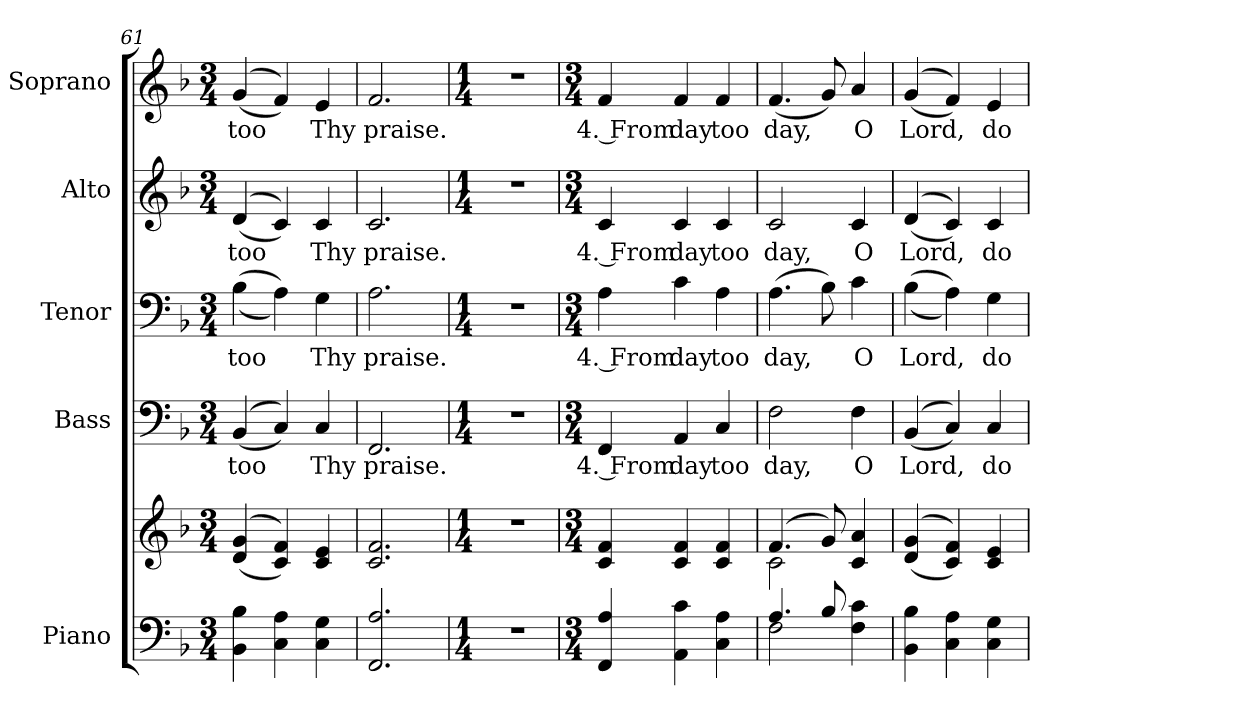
**kern	**kern	**kern	**text	**kern	**text	**kern	**text	**kern	**text
*part5	*part5	*part4	*part4	*part3	*part3	*part2	*part2	*part1	*part1
*staff6	*staff5	*staff4	*staff4	*staff3	*staff3	*staff2	*staff2	*staff1	*staff1
*I"Piano	*	*I"Bass	*	*I"Tenor	*	*I"Alto	*	*I"Soprano	*
*I'Pno.	*	*I'B.	*	*I'T.	*	*I'A.	*	*I'S.	*
*clefF4	*clefG2	*clefF4	*	*clefF4	*	*clefG2	*	*clefG2	*
*k[b-]	*k[b-]	*k[b-]	*	*k[b-]	*	*k[b-]	*	*k[b-]	*
*F:	*F:	*F:	*	*F:	*	*F:	*	*F:	*
*M3/4	*M3/4	*M3/4	*	*M3/4	*	*M3/4	*	*M3/4	*
=61	=61	=61	=61	=61	=61	=61	=61	=61	=61
!	!	!	!LO:LY:b:color=#000000	!	!	!	!	!	!
!	!	!	!	!	!LO:LY:b:color=#000000	!	!	!	!
!	!	!	!	!	!	!	!LO:LY:b:color=#000000	!	!
!	!	!	!	!	!	!	!	!	!LO:LY:b:color=#000000
4BB-i\ 4B-i	((4di/ 4gi	((4BB-i/	too	((4B-i\	too	((4di/	too	((4gi/	too
4Ci\ 4Ai	4ci/ 4fi))	4Ci/))	.	4Ai\))	.	4ci/))	.	4fi/))	.
!	!	!	!LO:LY:b:color=#000000	!	!	!	!	!	!
!	!	!	!	!	!LO:LY:b:color=#000000	!	!	!	!
!	!	!	!	!	!	!	!LO:LY:b:color=#000000	!	!
!	!	!	!	!	!	!	!	!	!LO:LY:b:color=#000000
4Ci\ 4Gi	4ci/ 4ei	4Ci/	Thy	4Gi\	Thy	4ci/	Thy	4ei/	Thy
=62	=62	=62	=62	=62	=62	=62	=62	=62	=62
!	!	!	!LO:LY:b:color=#000000	!	!	!	!	!	!
!	!	!	!	!	!LO:LY:b:color=#000000	!	!	!	!
!	!	!	!	!	!	!	!LO:LY:b:color=#000000	!	!
!	!	!	!	!	!	!	!	!	!LO:LY:b:color=#000000
2.FFi/ 2.Ai	2.ci/ 2.fi	2.FFi/	praise.	2.Ai\	praise.	2.ci/	praise.	2.fi/	praise.
!!LO:PB:g=z
=63	=63	=63	=63	=63	=63	=63	=63	=63	=63
*M1/4	*M1/4	*M1/4	*	*M1/4	*	*M1/4	*	*M1/4	*
!LO:N:vis=1	!LO:N:vis=1	!LO:N:vis=1	!	!LO:N:vis=1	!	!LO:N:vis=1	!	!LO:N:vis=1	!
4r	4r	4r	.	4r	.	4r	.	4r	.
=64	=64	=64	=64	=64	=64	=64	=64	=64	=64
*M3/4	*M3/4	*M3/4	*	*M3/4	*	*M3/4	*	*M3/4	*
!	!	!	!LO:LY:b:color=#000000	!	!	!	!	!	!
!	!	!	!	!	!LO:LY:b:color=#000000	!	!	!	!
!	!	!	!	!	!	!	!LO:LY:b:color=#000000	!	!
!	!	!	!	!	!	!	!	!	!LO:LY:b:color=#000000
4FFi/ 4Ai	4ci/ 4fi	4FFi/	4. From	4Ai\	4. From	4ci/	4. From	4fi/	4. From
!	!	!	!LO:LY:b:color=#000000	!	!	!	!	!	!
!	!	!	!	!	!LO:LY:b:color=#000000	!	!	!	!
!	!	!	!	!	!	!	!LO:LY:b:color=#000000	!	!
!	!	!	!	!	!	!	!	!	!LO:LY:b:color=#000000
4AAi\ 4ci	4ci/ 4fi	4AAi/	day	4ci\	day	4ci/	day	4fi/	day
!	!	!	!LO:LY:b:color=#000000	!	!	!	!	!	!
!	!	!	!	!	!LO:LY:b:color=#000000	!	!	!	!
!	!	!	!	!	!	!	!LO:LY:b:color=#000000	!	!
!	!	!	!	!	!	!	!	!	!LO:LY:b:color=#000000
4Ci\ 4Ai	4ci/ 4fi	4Ci/	too	4Ai\	too	4ci/	too	4fi/	too
=65	=65	=65	=65	=65	=65	=65	=65	=65	=65
*^	*^	*	*	*	*	*	*	*	*
!	!	!	!	!	!LO:LY:b:color=#000000	!	!	!	!	!	!
!	!	!	!	!	!	!	!LO:LY:b:color=#000000	!	!	!	!
!	!	!	!	!	!	!	!	!	!LO:LY:b:color=#000000	!	!
!	!	!	!	!	!	!	!	!	!	!	!LO:LY:b:color=#000000
4.Ai/	2Fi\	(4.fi/	2ci\	2Fi\	day,	(4.Ai\	day,	2ci/	day,	(4.fi/	day,
8B-i/	.	8gi/)	.	.	.	8B-i\)	.	.	.	8gi/)	.
!	!	!	!	!	!LO:LY:b:color=#000000	!	!	!	!	!	!
!	!	!	!	!	!	!	!LO:LY:b:color=#000000	!	!	!	!
!	!	!	!	!	!	!	!	!	!LO:LY:b:color=#000000	!	!
!	!	!	!	!	!	!	!	!	!	!	!LO:LY:b:color=#000000
4Fi\ 4ci	4ryy	4ci/ 4ai	4ryy	4Fi\	O	4ci\	O	4ci/	O	4ai/	O
*v	*v	*	*	*	*	*	*	*	*	*	*
*	*v	*v	*	*	*	*	*	*	*	*
!!LO:PB:g=z
=66	=66	=66	=66	=66	=66	=66	=66	=66	=66
*^	*^	*	*	*	*	*	*	*	*
!	!	!	!	!	!LO:LY:b:color=#000000	!	!	!	!	!	!
*v	*v	*	*	*	*	*	*	*	*	*	*
*	*v	*v	*	*	*	*	*	*	*	*
*^	*^	*	*	*	*	*	*	*	*
!	!	!	!	!	!	!	!LO:LY:b:color=#000000	!	!	!	!
*v	*v	*	*	*	*	*	*	*	*	*	*
*	*v	*v	*	*	*	*	*	*	*	*
*^	*^	*	*	*	*	*	*	*	*
!	!	!	!	!	!	!	!	!	!LO:LY:b:color=#000000	!	!
*v	*v	*	*	*	*	*	*	*	*	*	*
*	*v	*v	*	*	*	*	*	*	*	*
*^	*^	*	*	*	*	*	*	*	*
!	!	!	!	!	!	!	!	!	!	!	!LO:LY:b:color=#000000
*v	*v	*	*	*	*	*	*	*	*	*	*
*	*v	*v	*	*	*	*	*	*	*	*
4BB-i\ 4B-i	((4di/ 4gi	((4BB-i/	Lord,	((4B-i\	Lord,	((4di/	Lord,	((4gi/	Lord,
4Ci\ 4Ai	4ci/ 4fi))	4Ci/))	.	4Ai\))	.	4ci/))	.	4fi/))	.
!	!	!	!LO:LY:b:color=#000000	!	!	!	!	!	!
!	!	!	!	!	!LO:LY:b:color=#000000	!	!	!	!
!	!	!	!	!	!	!	!LO:LY:b:color=#000000	!	!
!	!	!	!	!	!	!	!	!	!LO:LY:b:color=#000000
4Ci\ 4Gi	4ci/ 4ei	4Ci/	do	4Gi\	do	4ci/	do	4ei/	do
=	=	=	=	=	=	=	=	=	=
*-	*-	*-	*-	*-	*-	*-	*-	*-	*-
